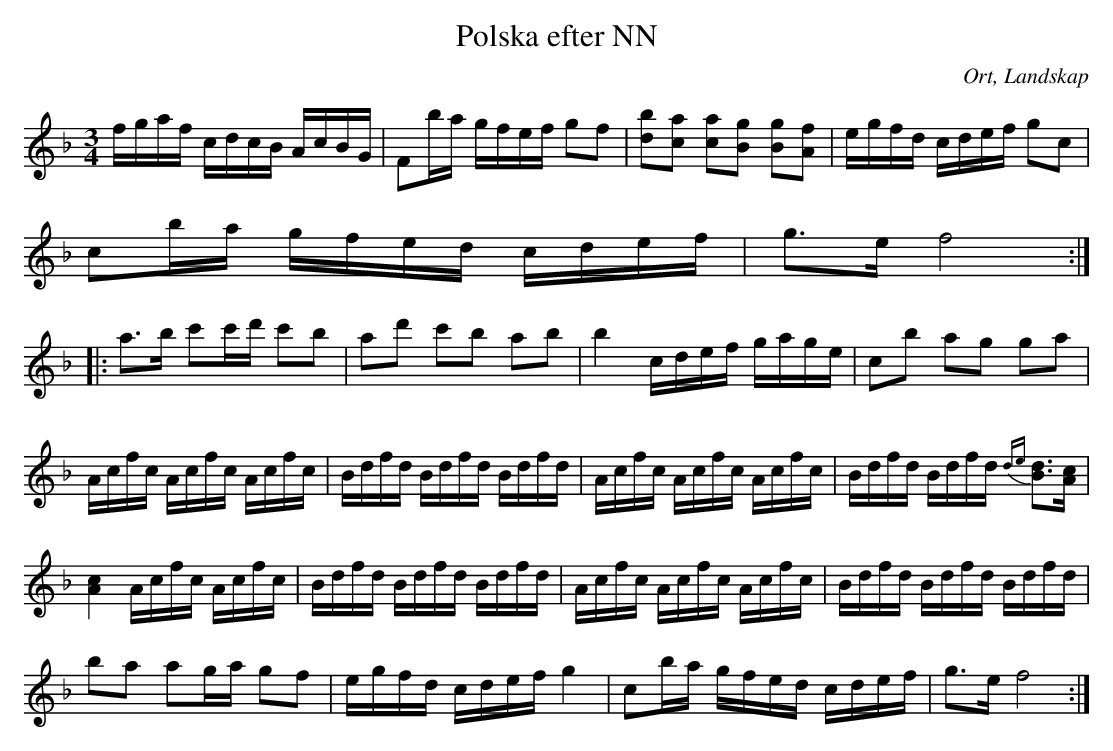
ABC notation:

X:1
T:Polska efter NN
O:Ort, Landskap
M:3/4
L:1/16
K:F
fgaf cdcB AcBG|F2ba gfef g2f2|[d2b2][c2a2] [c2a2][B2g2] [B2g2][A2f2] |egfd cdef g2c2|
c2ba gfed cdef|g2>e2 f8:|
|:a2>b2 c'2c'd' c'2b2|a2d'2 c'2b2 a2b2|b4 cdef gage|c2b2 a2g2 g2a2|
Acfc Acfc Acfc|Bdfd Bdfd Bdfd|Acfc Acfc Acfc|Bdfd Bdfd {de}[B2d2]>[A2c2]|
[A4c4] Acfc Acfc|Bdfd Bdfd Bdfd|Acfc Acfc Acfc|Bdfd Bdfd Bdfd|
b2a2 a2ga g2f2|egfd cdef g4|c2ba gfed cdef|g2>e2 f8:|
